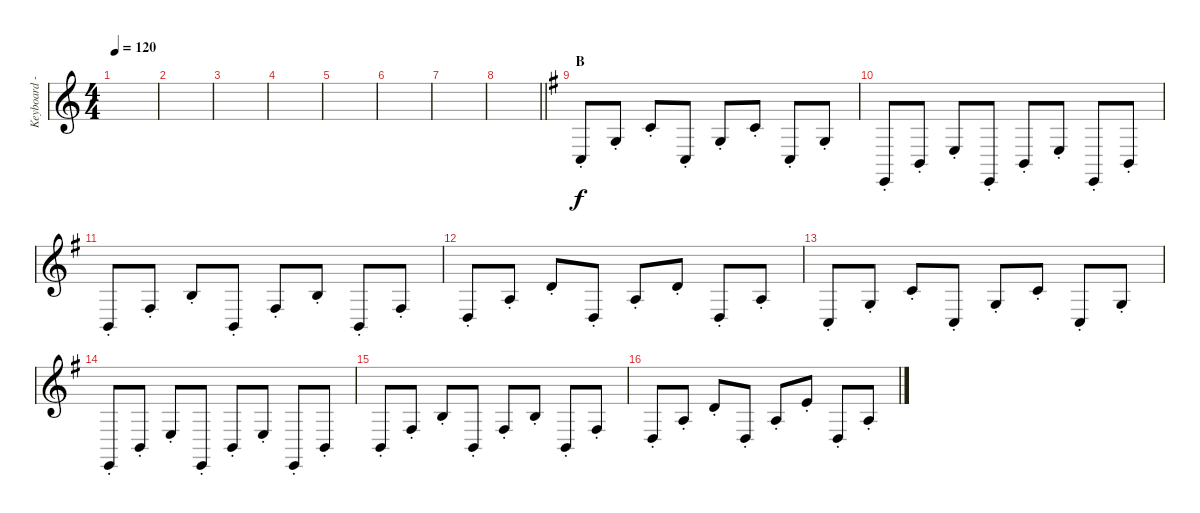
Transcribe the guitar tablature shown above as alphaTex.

\track ("Keyboard - Riff B" "Keyboard -") {instrument brightacousticpiano}
\staff {score}
\tuning (E4 B3 G3 D3 A2 D2) {hide}
\ts (4 4)
\tempo 120
\clef g2
\ks c
|
|
|
|
|
|
|
\barLineRight lightlight
|
\section ("" "B")
\ks g
3.5{st}.8 0.3{st}.8 1.2{st}.8 3.5{st}.8 0.3{st}.8 1.2{st}.8 3.5{st}.8 0.3{st}.8 |
2.6{st}.8 2.5{st}.8 2.4{st}.8 2.6{st}.8 2.5{st}.8 2.4{st}.8 2.6{st}.8 2.5{st}.8 |
2.5{st}.8 4.4{st}.8 0.2{st}.8 2.5{st}.8 4.4{st}.8 0.2{st}.8 2.5{st}.8 4.4{st}.8 |
0.4{st}.8 2.3{st}.8 3.2{st}.8 0.4{st}.8 2.3{st}.8 3.2{st}.8 0.4{st}.8 2.3{st}.8 |
3.5{st}.8 0.3{st}.8 1.2{st}.8 3.5{st}.8 0.3{st}.8 1.2{st}.8 3.5{st}.8 0.3{st}.8 |
2.6{st}.8 2.5{st}.8 2.4{st}.8 2.6{st}.8 2.5{st}.8 2.4{st}.8 2.6{st}.8 2.5{st}.8 |
2.5{st}.8 4.4{st}.8 0.2{st}.8 2.5{st}.8 4.4{st}.8 0.2{st}.8 2.5{st}.8 4.4{st}.8 |
0.4{st}.8 2.3{st}.8 3.2{st}.8 0.4{st}.8 2.3{st}.8 0.1{st}.8 0.4{st}.8 2.3{st}.8
